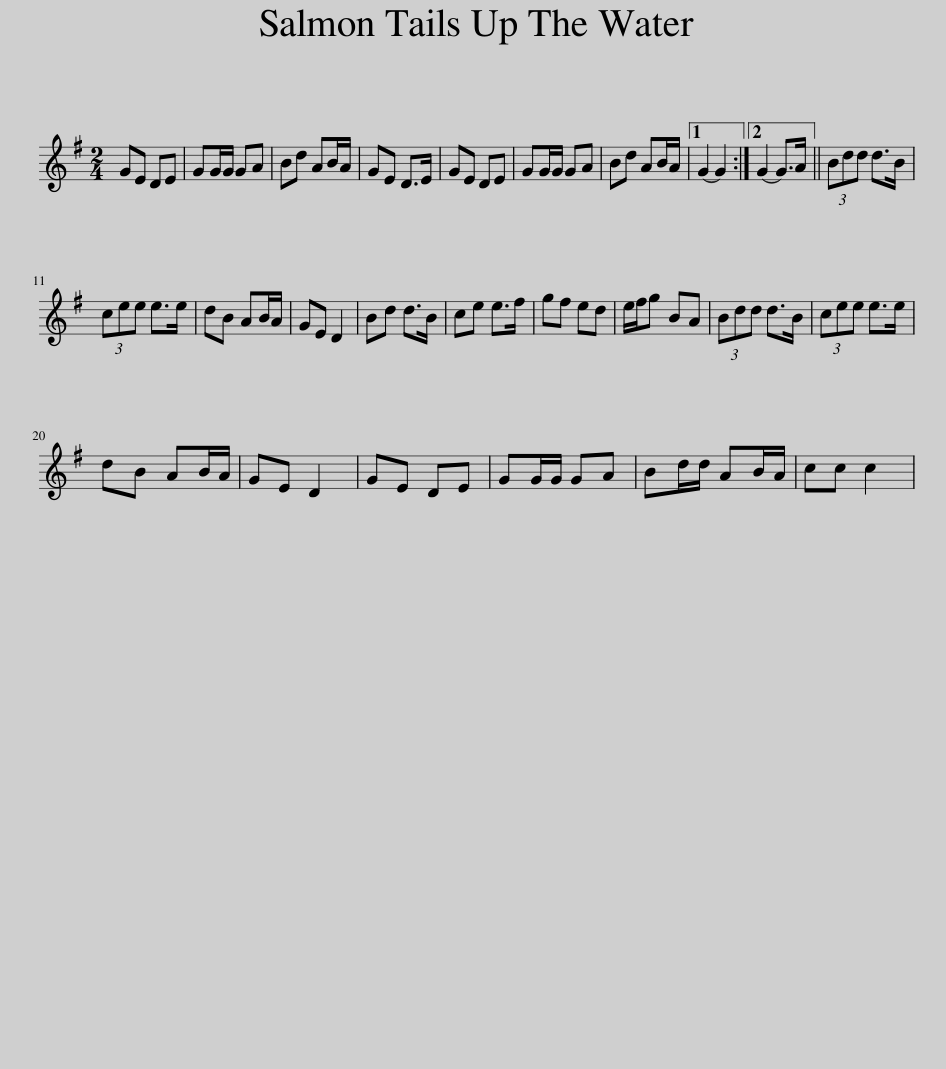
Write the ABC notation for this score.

X:1
L:1/8
M:2/4
I:linebreak $
K:G
V:1 treble
V:1
 GE DE | GG/G/ GA | Bd AB/A/ | GE D>E | GE DE | %5
 GG/G/ GA | Bd AB/A/ |1 (G2 G2) :|2 (G2 G>)A || (3Bdd d>B |$ %10
 (3cee e>e | dB AB/A/ | GE D2 | Bd d>B | ce e>f | %15
 gf ed | e/f/g BA | (3Bdd d>B | (3cee e>e |$ dB AB/A/ | %20
 GE D2 | GE DE | GG/G/ GA | Bd/d/ AB/A/ | cc c2 | %25
